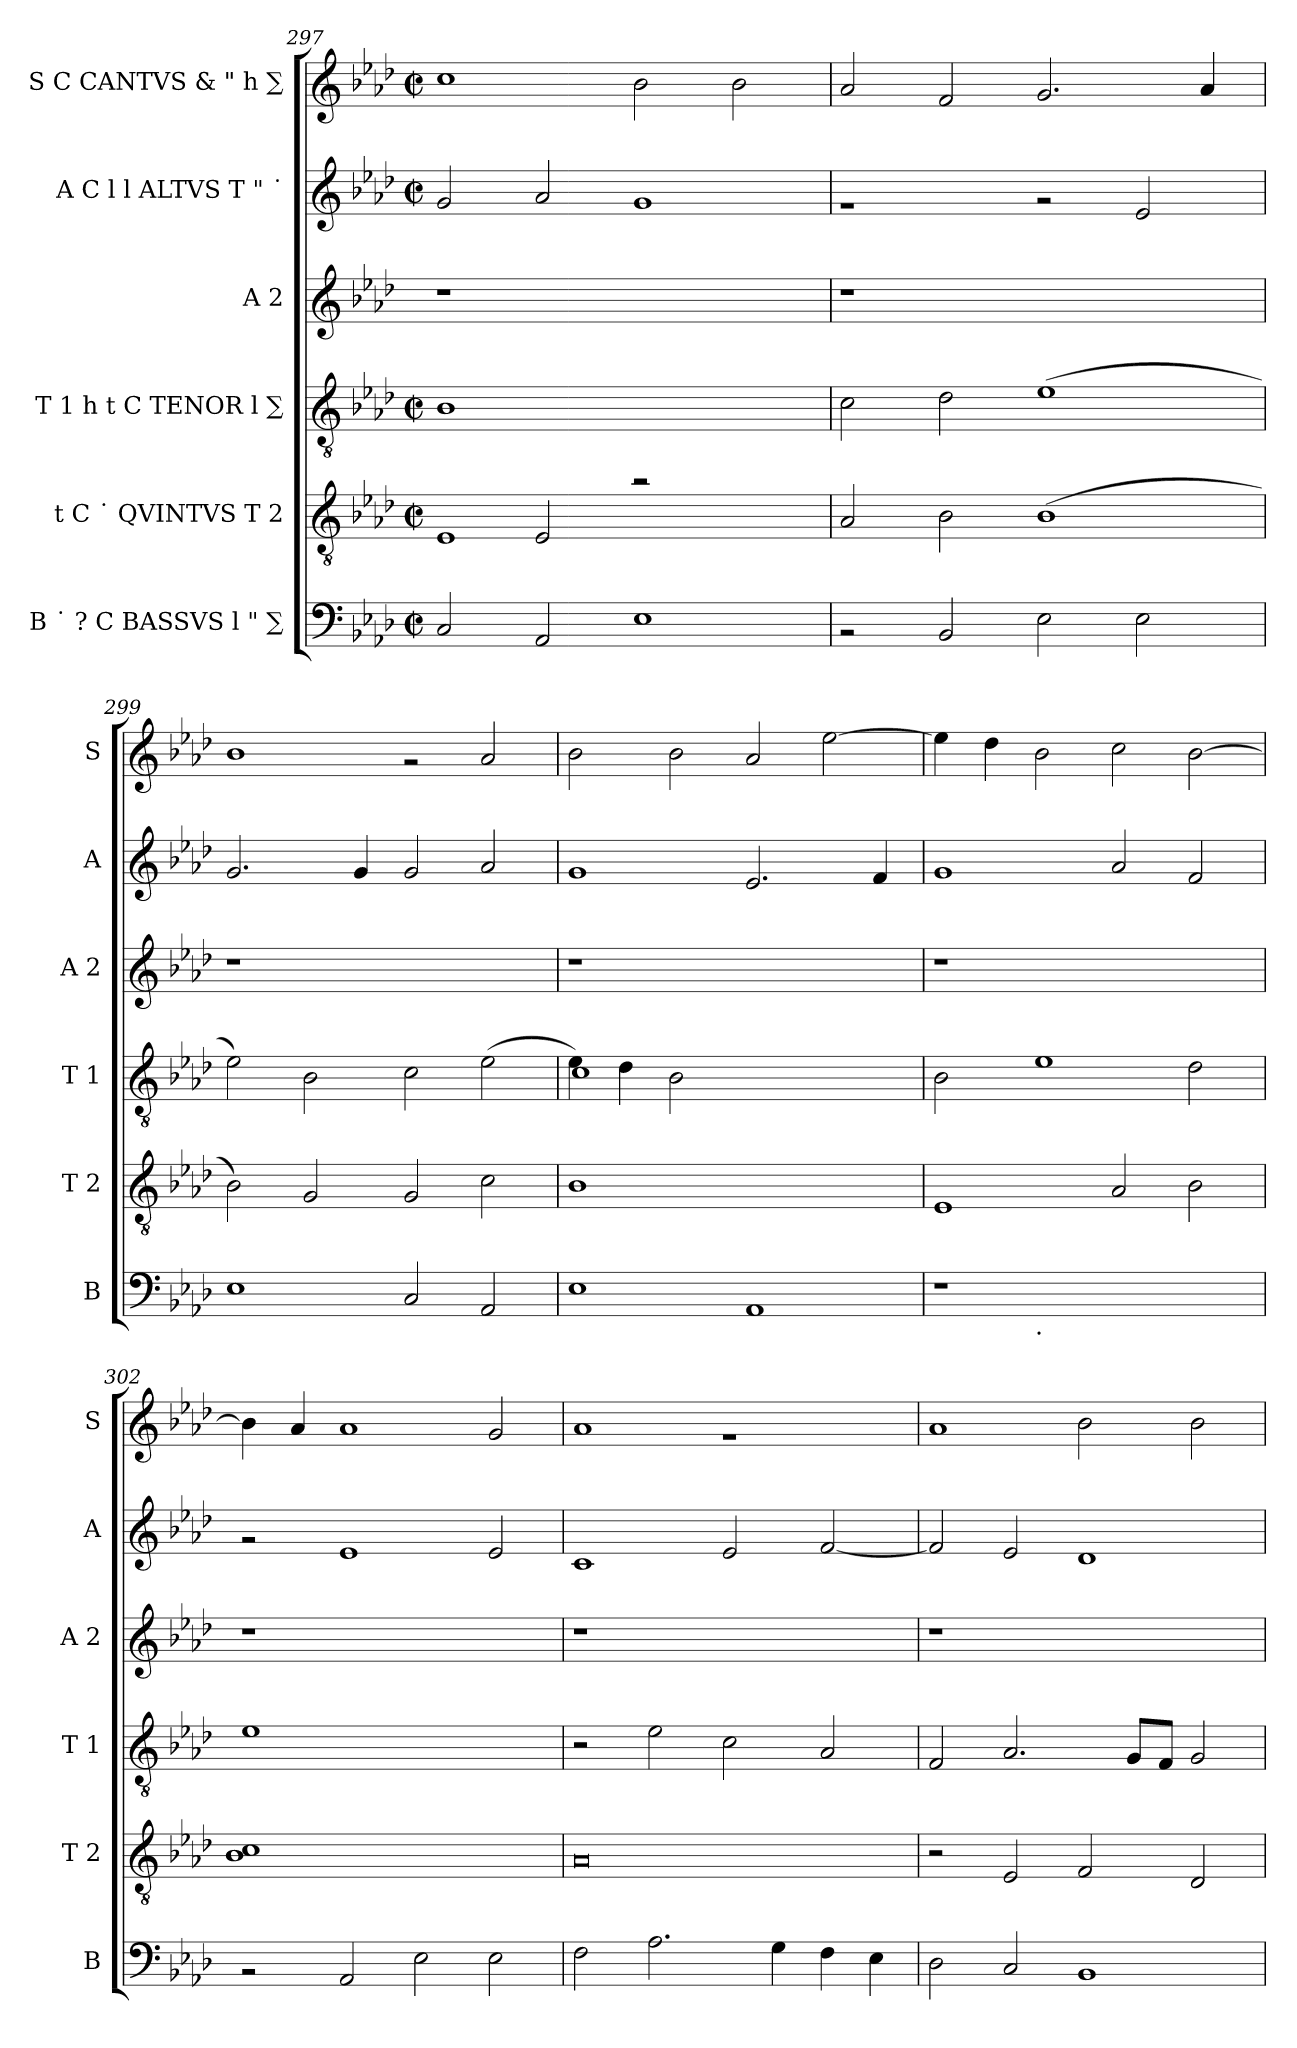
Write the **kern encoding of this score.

**kern	**kern	**kern	**kern	**kern	**kern
*part6	*part5	*part4	*part3	*part2	*part1
*staff6	*staff5	*staff4	*staff3	*staff2	*staff1
*I"B ˙ ? C BASSVS l " ∑	*I"t C ˙ QVINTVS T 2	*I"T 1 h t C TENOR l ∑	*I"A 2	*I"A C l l ALTVS T " ˙	*I"S C CANTVS & " h ∑
*I'B	*I'T 2	*I'T 1	*I'A 2	*I'A	*I'S
*clefF4	*clefGv2	*clefGv2	*clefG2	*clefG2	*clefG2
*k[b-e-a-d-]	*k[b-e-a-d-]	*k[b-e-a-d-]	*k[b-e-a-d-]	*k[b-e-a-d-]	*k[b-e-a-d-]
*A-:	*A-:	*A-:	*A-:	*A-:	*A-:
*M2/2	*M2/2	*M2/2	*	*M2/2	*M2/2
*met(c|)	*met(c|)	*met(c|)	*	*met(c|)	*met(c|)
=297	=297	=297	=297	=297	=297
*	*^	*	*	*	*
2C/	1E-	2ryy	1B-	1r	2g/	1cc
2AA-/	.	2E-/	.	.	2a-/	.
1E-	2ra	2ryy	1ryy	1ryy	1g	2b-\
.	2ryy	2ryy	.	.	.	2b-\
*	*v	*v	*	*	*	*
=298	=298	=298	=298	=298	=298
2rBB	2A-/	2c\	1r	1ra	2a-/
2BB-/	2B-\	2d-\	.	.	2f/
2E-\	(>1B-	(>1e-	1ryy	2rg	2.g/
2E-\	.	.	.	2e-/	.
.	.	.	.	.	4a-/
=299	=299	=299	=299	=299	=299
1E-	2B-\)	2e-\)	1r	2.g/	1b-
.	2G/	2B-\	.	.	.
.	.	.	.	4g/	.
2C/	2G/	2c\	1ryy	2g/	2rg
2AA-/	2c\	(>2e-\	.	2a-/	2a-/
!!LO:PB:g=z
=300	=300	=300	=300	=300	=300
*	*	*^	*	*	*
1E-	1B-	4e-\)	1c	1r	1g	2b-\
.	.	4d-\	.	.	.	.
.	.	2B-\	.	.	.	2b-\
1AA-	1ryy	1ryy	1ryy	1ryy	2.e-/	2a-/
.	.	.	.	.	.	[>2ee-\
.	.	.	.	.	4f/	.
*	*	*v	*v	*	*	*
=301	=301	=301	=301	=301	=301
*^	*	*	*	*	*
1r	2ryy	1E-	2B-\	1r	1g	4ee-\]
.	.	.	.	.	.	4dd-\
!	!LO:TX:b:t=.	!	!	!	!	!
.	1.ryy	.	1e-	.	.	2b-\
1ryy	.	2A-/	.	1ryy	2a-/	2cc\
.	.	2B-\	2d-\	.	2f/	[>2b-\
*v	*v	*	*	*	*	*
=302	=302	=302	=302	=302	=302
2rBB	1B- 1c	1e-	1r	2rg	4b-\]
.	.	.	.	.	4a-/
2AA-/	.	.	.	1e-	1a-
2E-\	1ryy	1ryy	1ryy	.	.
2E-\	.	.	.	2e-/	2g/
=303	=303	=303	=303	=303	=303
2F\	0A-	2r	1r	1c	1a-
2.A-\	.	2e-\	.	.	.
.	.	2c\	1ryy	2e-/	1ra
4G\	.	.	.	.	.
4F\	.	2A-/	.	[<2f/	.
4E-\	.	.	.	.	.
=304	=304	=304	=304	=304	=304
2D-\	2r	2F/	1r	2f/]	1a-
2C/	2E-/	2.A-/	.	2e-/	.
1BB-	2F/	.	1ryy	1d-	2b-\
.	.	8G/L	.	.	.
.	.	8F/J	.	.	.
.	2D-/	2G/	.	.	2b-\
=	=	=	=	=	=
*-	*-	*-	*-	*-	*-
